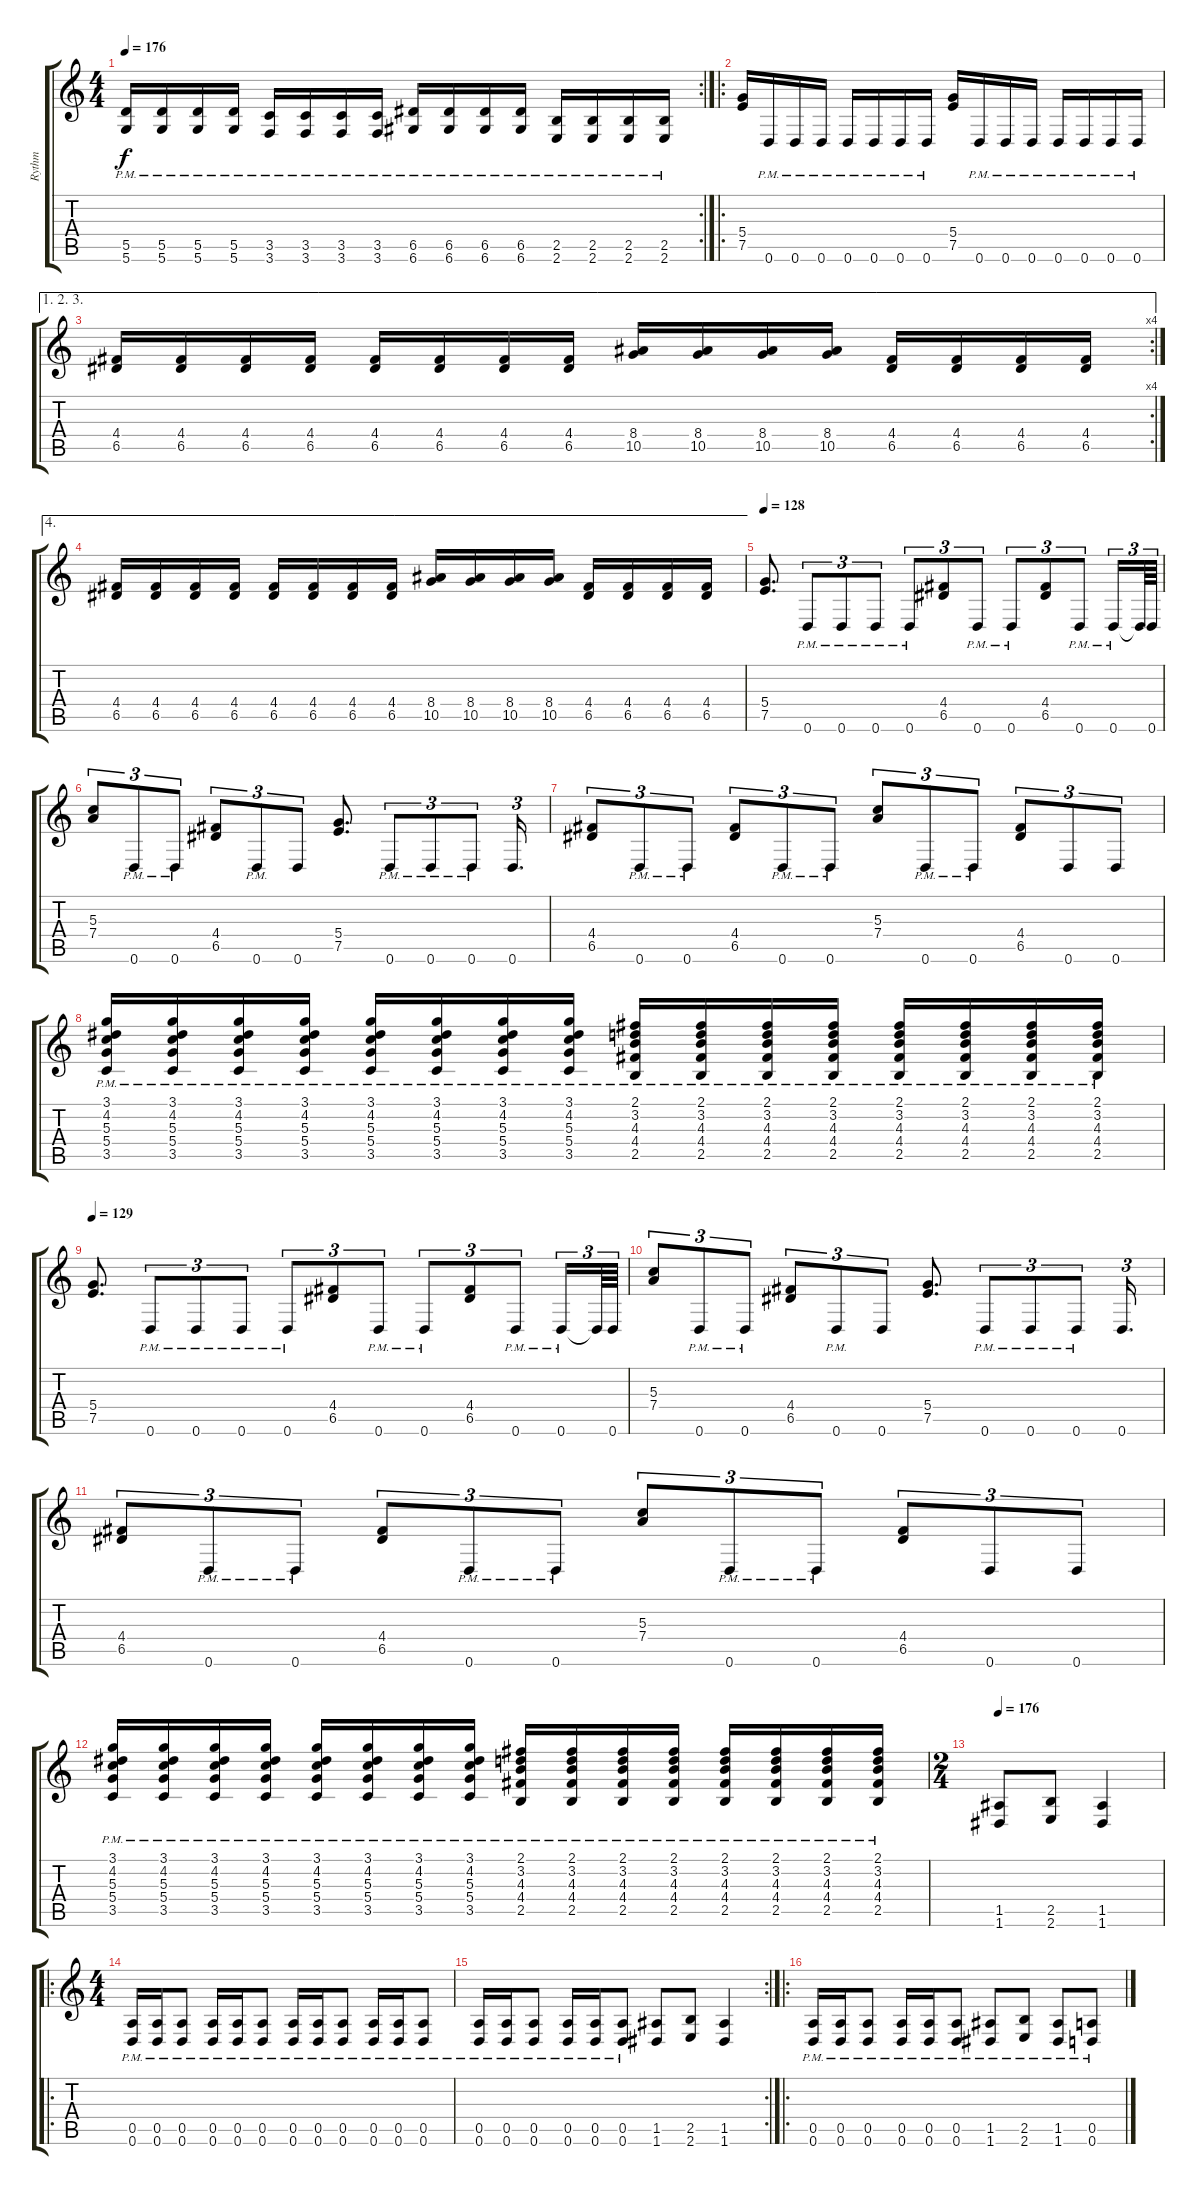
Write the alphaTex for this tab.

\track ("Rythm" "Rythm") {instrument distortionguitar}
\staff {score tabs}
\tuning (E4 B3 G3 D3 A2 D2) {hide}
\rc 2
\ts (4 4)
\tempo 176
\clef g2
\ks c
(5.5 5.6{pm}).16{dy f} (5.5 5.6{pm}).16 (5.5 5.6{pm}).16 (5.5 5.6{pm}).16 (3.5 3.6{pm}).16 (3.5 3.6{pm}).16 (3.5 3.6{pm}).16 (3.5 3.6{pm}).16 (6.5 6.6{pm}).16 (6.5 6.6{pm}).16 (6.5 6.6{pm}).16 (6.5 6.6{pm}).16 (2.5 2.6{pm}).16 (2.5 2.6{pm}).16 (2.5 2.6{pm}).16 (2.5 2.6{pm}).16 |
\ro
(5.4 7.5).16 0.6{pm}.16 0.6{pm}.16 0.6{pm}.16 0.6{pm}.16 0.6{pm}.16 0.6{pm}.16 0.6{pm}.16 (5.4 7.5).16 0.6{pm}.16 0.6{pm}.16 0.6{pm}.16 0.6{pm}.16 0.6{pm}.16 0.6{pm}.16 0.6{pm}.16 |
\ae (1 2 3)
\rc 4
(4.4 6.5).16 (4.4 6.5).16 (4.4 6.5).16 (4.4 6.5).16 (4.4 6.5).16 (4.4 6.5).16 (4.4 6.5).16 (4.4 6.5).16 (8.4 10.5).16 (8.4 10.5).16 (8.4 10.5).16 (8.4 10.5).16 (4.4 6.5).16 (4.4 6.5).16 (4.4 6.5).16 (4.4 6.5).16 |
\ae 4
(4.4 6.5).16 (4.4 6.5).16 (4.4 6.5).16 (4.4 6.5).16 (4.4 6.5).16 (4.4 6.5).16 (4.4 6.5).16 (4.4 6.5).16 (8.4 10.5).16 (8.4 10.5).16 (8.4 10.5).16 (8.4 10.5).16 (4.4 6.5).16 (4.4 6.5).16 (4.4 6.5).16 (4.4 6.5).16 |
\tempo 128
(5.4 7.5).8{d} 0.6{pm}.8{tu (3 2)} 0.6{pm}.8{tu (3 2)} 0.6{pm}.8{tu (3 2)} 0.6{pm}.8{tu (3 2)} (4.4 6.5).8{tu (3 2)} 0.6{pm}.8{tu (3 2)} 0.6{pm}.8{tu (3 2)} (4.4 6.5).8{tu (3 2)} 0.6{pm}.8{tu (3 2)} 0.6{pm}.16{tu (3 2)} 0.6{t}.64{tu (3 2)} 0.6.64{tu (3 2)} |
(5.3 7.4).8{tu (3 2)} 0.6{pm}.8{tu (3 2)} 0.6{pm}.8{tu (3 2)} (4.4 6.5).8{tu (3 2)} 0.6{pm}.8{tu (3 2)} 0.6.8{tu (3 2)} (5.4 7.5).8{d} 0.6{pm}.8{tu (3 2)} 0.6{pm}.8{tu (3 2)} 0.6{pm}.8{tu (3 2)} 0.6.16{d tu (3 2)} |
(4.4 6.5).8{tu (3 2)} 0.6{pm}.8{tu (3 2)} 0.6{pm}.8{tu (3 2)} (4.4 6.5).8{tu (3 2)} 0.6{pm}.8{tu (3 2)} 0.6{pm}.8{tu (3 2)} (5.3 7.4).8{tu (3 2)} 0.6{pm}.8{tu (3 2)} 0.6{pm}.8{tu (3 2)} (4.4 6.5).8{tu (3 2)} 0.6.8{tu (3 2)} 0.6.8{tu (3 2)} |
(3.1{pm} 4.2{pm} 5.3{pm} 5.4{pm} 3.5{pm}).16 (3.1{pm} 4.2{pm} 5.3{pm} 5.4{pm} 3.5{pm}).16 (3.1{pm} 4.2{pm} 5.3{pm} 5.4{pm} 3.5{pm}).16 (3.1{pm} 4.2{pm} 5.3{pm} 5.4{pm} 3.5{pm}).16 (3.1{pm} 4.2{pm} 5.3{pm} 5.4{pm} 3.5{pm}).16 (3.1{pm} 4.2{pm} 5.3{pm} 5.4{pm} 3.5{pm}).16 (3.1{pm} 4.2{pm} 5.3{pm} 5.4{pm} 3.5{pm}).16 (3.1{pm} 4.2{pm} 5.3{pm} 5.4{pm} 3.5{pm}).16 (2.1 3.2 4.3 4.4 2.5{pm}).16 (2.1 3.2 4.3 4.4 2.5{pm}).16 (2.1 3.2 4.3 4.4 2.5{pm}).16 (2.1 3.2 4.3 4.4 2.5{pm}).16 (2.1 3.2 4.3 4.4 2.5{pm}).16 (2.1 3.2 4.3 4.4 2.5{pm}).16 (2.1 3.2 4.3 4.4 2.5{pm}).16 (2.1 3.2 4.3 4.4 2.5{pm}).16 |
\tempo 129
(5.4 7.5).8{d} 0.6{pm}.8{tu (3 2)} 0.6{pm}.8{tu (3 2)} 0.6{pm}.8{tu (3 2)} 0.6{pm}.8{tu (3 2)} (4.4 6.5).8{tu (3 2)} 0.6{pm}.8{tu (3 2)} 0.6{pm}.8{tu (3 2)} (4.4 6.5).8{tu (3 2)} 0.6{pm}.8{tu (3 2)} 0.6{pm}.16{tu (3 2)} 0.6{t}.64{tu (3 2)} 0.6.64{tu (3 2)} |
(5.3 7.4).8{tu (3 2)} 0.6{pm}.8{tu (3 2)} 0.6{pm}.8{tu (3 2)} (4.4 6.5).8{tu (3 2)} 0.6{pm}.8{tu (3 2)} 0.6.8{tu (3 2)} (5.4 7.5).8{d} 0.6{pm}.8{tu (3 2)} 0.6{pm}.8{tu (3 2)} 0.6{pm}.8{tu (3 2)} 0.6.16{d tu (3 2)} |
(4.4 6.5).8{tu (3 2)} 0.6{pm}.8{tu (3 2)} 0.6{pm}.8{tu (3 2)} (4.4 6.5).8{tu (3 2)} 0.6{pm}.8{tu (3 2)} 0.6{pm}.8{tu (3 2)} (5.3 7.4).8{tu (3 2)} 0.6{pm}.8{tu (3 2)} 0.6{pm}.8{tu (3 2)} (4.4 6.5).8{tu (3 2)} 0.6.8{tu (3 2)} 0.6.8{tu (3 2)} |
(3.1{pm} 4.2{pm} 5.3{pm} 5.4{pm} 3.5{pm}).16 (3.1{pm} 4.2{pm} 5.3{pm} 5.4{pm} 3.5{pm}).16 (3.1{pm} 4.2{pm} 5.3{pm} 5.4{pm} 3.5{pm}).16 (3.1{pm} 4.2{pm} 5.3{pm} 5.4{pm} 3.5{pm}).16 (3.1{pm} 4.2{pm} 5.3{pm} 5.4{pm} 3.5{pm}).16 (3.1{pm} 4.2{pm} 5.3{pm} 5.4{pm} 3.5{pm}).16 (3.1{pm} 4.2{pm} 5.3{pm} 5.4{pm} 3.5{pm}).16 (3.1{pm} 4.2{pm} 5.3{pm} 5.4{pm} 3.5{pm}).16 (2.1 3.2 4.3 4.4 2.5{pm}).16 (2.1 3.2 4.3 4.4 2.5{pm}).16 (2.1 3.2 4.3 4.4 2.5{pm}).16 (2.1 3.2 4.3 4.4 2.5{pm}).16 (2.1 3.2 4.3 4.4 2.5{pm}).16 (2.1 3.2 4.3 4.4 2.5{pm}).16 (2.1 3.2 4.3 4.4 2.5{pm}).16 (2.1 3.2 4.3 4.4 2.5{pm}).16 |
\ts (2 4)
\tempo 176
(1.5 1.6).8 (2.5 2.6).8 (1.5 1.6).4 |
\ro
\ts (4 4)
(0.5{pm} 0.6{pm}).16 (0.5{pm} 0.6{pm}).16 (0.5{pm} 0.6{pm}).8 (0.5{pm} 0.6{pm}).16 (0.5{pm} 0.6{pm}).16 (0.5{pm} 0.6{pm}).8 (0.5{pm} 0.6{pm}).16 (0.5{pm} 0.6{pm}).16 (0.5{pm} 0.6{pm}).8 (0.5{pm} 0.6{pm}).16 (0.5{pm} 0.6{pm}).16 (0.5{pm} 0.6{pm}).8 |
\rc 2
(0.5{pm} 0.6{pm}).16 (0.5{pm} 0.6{pm}).16 (0.5{pm} 0.6{pm}).8 (0.5{pm} 0.6{pm}).16 (0.5{pm} 0.6{pm}).16 (0.5{pm} 0.6{pm}).8 (1.5 1.6).8 (2.5 2.6).8 (1.5 1.6).4 |
\ro
(0.5{pm} 0.6{pm}).16 (0.5{pm} 0.6{pm}).16 (0.5{pm} 0.6{pm}).8 (0.5{pm} 0.6{pm}).16 (0.5{pm} 0.6{pm}).16 (0.5{pm} 0.6{pm}).8 (1.5{pm} 1.6{pm}).8 (2.5{pm} 2.6{pm}).8 (1.5{pm} 1.6{pm}).8 (0.5{pm} 0.6{pm}).8
